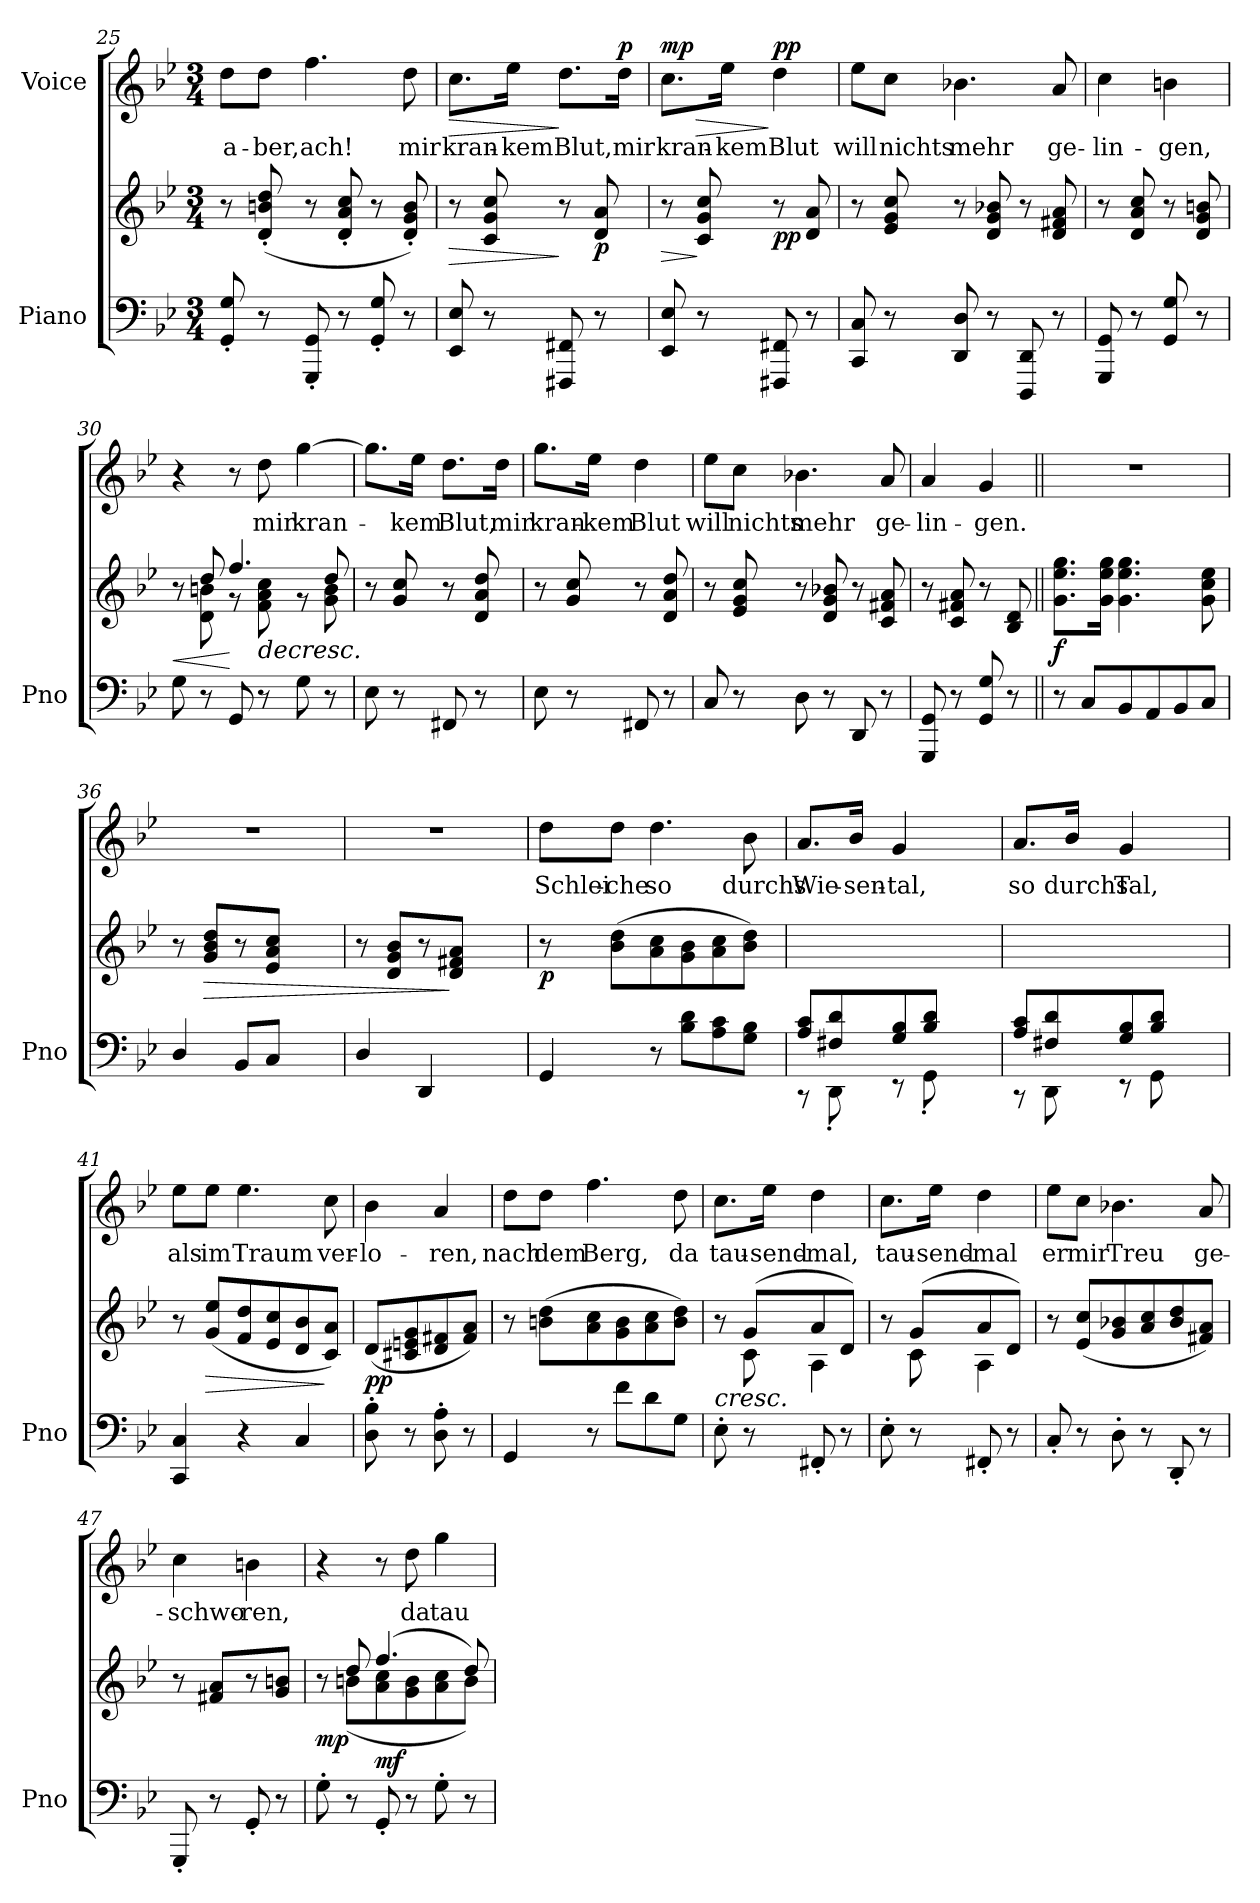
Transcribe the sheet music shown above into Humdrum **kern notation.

**kern	**kern	**dynam	**kern	**text	**dynam
*part2	*part2	*part2	*part1	*part1	*part1
*staff3	*staff2	*staff2/3	*staff1	*staff1	*staff1
*I"Piano	*	*	*I"Voice	*	*
*I'Pno	*	*	*	*	*
*clefF4	*clefG2	*	*clefG2	*	*
*k[b-e-]	*k[b-e-]	*	*k[b-e-]	*	*
*M3/4	*M3/4	*	*M3/4	*	*
=25	=25	=25	=25	=25	=25
!	!	!	!	!LO:LY:b	!
8GG/' 8G/'	8r	.	8dd\L	a-	.
!	!	!	!	!LO:LY:b	!
8r	(<8d/' 8bn/' 8dd/'	.	8dd\J	-ber,	.
!	!	!	!	!LO:LY:b	!
8GGG/' 8GG/'	8r	.	4.ff\	ach!	.
8r	8d/' 8a/' 8cc/'	.	.	.	.
8GG/' 8G/'	8r	.	.	.	.
!	!	!	!	!LO:LY:b	!
8r	8d/' 8g/' 8b/')	.	8dd\	mir	.
=26	=26	=26	=26	=26	=26
!	!	!LO:HP:b	!	!LO:LY:b	!LO:HP:b
8EE-/ 8E-/	8r	>	8.cc\L	kran-	>
8r	8c/ 8g/ 8cc/	.	.	.	.
!	!	!	!	!LO:LY:b	!
.	.	.	16ee-\Jk	-kem	.
!	!	!	!	!LO:LY:b	!
8FFF#X/ 8FF#X/	8r	]	8.dd\L	Blut,	]
!	!	!LO:DY:b	!	!	!
8r	8d/ 8a/	p	.	.	.
!	!	!	!	!LO:LY:b	!LO:DY:a
.	.	.	16dd\Jk	mir	p
!!LO:LB:g=z
=27	=27	=27	=27	=27	=27
!	!	!LO:HP:b	!	!LO:LY:b	!LO:HP:b
!	!	!	!	!	!LO:DY:n=1:a
8EE-/ 8E-/	8r	>	8.cc\L	kran-	> mp
8r	8c/ 8g/ 8cc/	]	.	.	.
!	!	!	!	!LO:LY:b	!
.	.	.	16ee-\Jk	-kem	.
!	!	!LO:DY:b	!	!LO:LY:b	!LO:DY:n=2:a
8FFF#X/ 8FF#X/	8r	pp	4dd\	Blut	] pp
8r	8d/ 8a/	.	.	.	.
=28	=28	=28	=28	=28	=28
!	!	!	!	!LO:LY:b	!
8CC/ 8C/	8r	.	8ee-\L	will	.
!	!	!	!	!LO:LY:b	!
8r	8e-/ 8g/ 8cc/	.	8cc\J	nichts	.
!	!	!	!	!LO:LY:b	!
8DD/ 8D/	8r	.	4.b-X\	mehr	.
8r	8d/ 8g/ 8b-X/	.	.	.	.
8DDD/ 8DD/	8r	.	.	.	.
!	!	!	!	!LO:LY:b	!
8r	8d/ 8f#X/ 8a/	.	8a/	ge-	.
=29	=29	=29	=29	=29	=29
!	!	!	!	!LO:LY:b	!
8GGG/ 8GG/	8r	.	4cc\	-lin-	.
8r	8d/ 8a/ 8cc/	.	.	.	.
!	!	!	!	!LO:LY:b	!
8GG/ 8G/	8r	.	4bn\	-gen,	.
8r	8d/ 8g/ 8bn/	.	.	.	.
=30	=30	=30	=30	=30	=30
!	!	!LO:HP:b	!	!	!
*	*^	*	*	*	*
8G\	8r	8ryy	<	4r	.	.
8r	8dd/	8d\ 8bn\	.	.	.	.
8GG/	4.ff/	8r	[	8r	.	.
!	!	!	!LO:HP:b	!	!LO:LY:b	!
8r	.	8f\ 8a\ 8cc\	>	8dd\	mir	.
!	!	!	!	!	!LO:LY:b	!
8G\	.	8r	.	[4gg\	kran-	.
8r	8dd/	8g\ 8b\	.	.	.	.
*	*v	*v	*	*	*	*
!!LO:LB:g=z
=31	=31	=31	=31	=31	=31
8E-\	8r	.	8.gg\L]	.	.
8r	8g/ 8cc/	.	.	.	.
!	!	!	!	!LO:LY:b	!
.	.	.	16ee-\Jk	-kem	.
!	!	!	!	!LO:LY:b	!
8FF#X/	8r	.	8.dd\L	Blut,	.
8r	8d/ 8a/ 8dd/	.	.	.	.
!	!	!	!	!LO:LY:b	!
.	.	.	16dd\Jk	mir	.
=32	=32	=32	=32	=32	=32
!	!	!	!	!LO:LY:b	!
8E-\	8r	.	8.gg\L	kran-	.
8r	8g/ 8cc/	.	.	.	.
!	!	!	!	!LO:LY:b	!
.	.	.	16ee-\Jk	-kem	.
!	!	!	!	!LO:LY:b	!
8FF#X/	8r	.	4dd\	Blut	.
8r	8d/ 8a/ 8dd/	.	.	.	.
=33	=33	=33	=33	=33	=33
!	!	!	!	!LO:LY:b	!
8C/	8r	.	8ee-\L	will	.
!	!	!	!	!LO:LY:b	!
8r	8e-/ 8g/ 8cc/	.	8cc\J	nichts	.
!	!	!	!	!LO:LY:b	!
8D\	8r	.	4.b-X\	mehr	.
8r	8d/ 8g/ 8b-X/	.	.	.	.
8DD/	8r	.	.	.	.
!	!	!	!	!LO:LY:b	!
8r	8c/ 8f#X/ 8a/	.	8a/	ge-	.
=34	=34	=34	=34	=34	=34
!	!	!	!	!LO:LY:b	!
8GGG/ 8GG/	8r	.	4a/	-lin-	.
8r	8c/ 8f#X/ 8a/	.	.	.	.
!	!	!	!	!LO:LY:b	!
8GG/ 8G/	8r	.	4g/	-gen.	.
8r	8B-/ 8d/	.	.	.	.
!!LO:PB:g=z
=35||	=35||	=35||	=35||	=35||	=35||
!	!	!LO:DY:b	!	!	!
8r	8.g\ 8.ee-\ 8.gg\L	f	2.r	.	.
8C/L	.	.	.	.	.
.	16g\ 16ee-\ 16gg\Jk	.	.	.	.
8BB-/	4.g\ 4.ee-\ 4.gg\	.	.	.	.
8AA/	.	.	.	.	.
8BB-/	.	.	.	.	.
8C/J	8g\ 8cc\ 8ee-\	.	.	.	.
=36	=36	=36	=36	=36	=36
4D/	8r	.	2.r	.	.
!	!	!LO:HP:b	!	!	!
.	8g/ 8b-/ 8dd/L	>	.	.	.
8BB-/L	8r	.	.	.	.
8C/J	8e-/ 8a/ 8cc/J	.	.	.	.
4ryy	4ryy	.	.	.	.
=37	=37	=37	=37	=37	=37
4D/	8r	.	2.r	.	.
.	8d/ 8g/ 8b-/L	.	.	.	.
4DD/	8r	.	.	.	.
.	8d/ 8f#X/ 8a/J	]	.	.	.
4ryy	4ryy	.	.	.	.
=38	=38	=38	=38	=38	=38
!	!	!LO:DY:b	!	!LO:LY:b	!
4GG/	8r	p	8dd\L	Schlei-	.
!	!	!	!	!LO:LY:b	!
.	(>8b-\ 8dd\L	.	8dd\J	-che	.
!	!	!	!	!LO:LY:b	!
8r	8a\ 8cc\	.	4.dd\	so	.
8B-\ 8d\L	8g\ 8b-\	.	.	.	.
8A\ 8c\	8a\ 8cc\	.	.	.	.
!	!	!	!	!LO:LY:b	!
8G\ 8B-\J	8b-\ 8dd\J)	.	8b-\	durchs	.
=39	=39	=39	=39	=39	=39
*^	*	*	*	*	*
!	!	!	!	!	!LO:LY:b	!
8A/ 8c/L	8r	2.ryy	.	8.a/L	Wie-	.
8F#X/ 8d/	8DD'\	.	.	.	.	.
!	!	!	!	!	!LO:LY:b	!
.	.	.	.	16b-/Jk	-sen-	.
!	!	!	!	!	!LO:LY:b	!
8G/ 8B-/	8r	.	.	4g/	-tal,	.
8B-/ 8d/J	8GG'\	.	.	.	.	.
4ryy	4ryy	.	.	4ryy	.	.
!!LO:LB:g=z
=40	=40	=40	=40	=40	=40	=40
!	!	!	!	!	!LO:LY:b	!
8A/ 8c/L	8r	2.ryy	.	8.a/L	so	.
8F#X/ 8d/	8DD\	.	.	.	.	.
!	!	!	!	!	!LO:LY:b	!
.	.	.	.	16b-/Jk	durchs	.
!	!	!	!	!	!LO:LY:b	!
8G/ 8B-/	8r	.	.	4g/	Tal,	.
8B-/ 8d/J	8GG\	.	.	.	.	.
4ryy	4ryy	.	.	4ryy	.	.
=41	=41	=41	=41	=41	=41	=41
!	!	!	!	!	!LO:LY:b	!
*v	*v	*	*	*	*	*
4CC/ 4C/	8r	.	8ee-\L	als	.
!	!	!LO:HP:b	!	!LO:LY:b	!
.	(<8g/ 8ee-/L	>	8ee-\J	im	.
!	!	!	!	!LO:LY:b	!
4r	8f/ 8dd/	.	4.ee-\	Traum	.
.	8e-/ 8cc/	.	.	.	.
4C/	8d/ 8b-/	.	.	.	.
!	!	!	!	!LO:LY:b	!
.	8c/ 8a/J)	]	8cc\	ver-	.
=42	=42	=42	=42	=42	=42
!	!	!LO:DY:b	!	!LO:LY:b	!
8D\' 8B-\'	(<8d/L	pp	4b-\	-lo-	.
8r	8c#X/ 8en/ 8g/	.	.	.	.
!	!	!	!	!LO:LY:b	!
8D\' 8A\'	8d/ 8f#X/	.	4a/	-ren,	.
8r	8f#/ 8a/J)	.	.	.	.
=43	=43	=43	=43	=43	=43
!	!	!	!	!LO:LY:b	!
4GG/	8r	.	8dd\L	nach	.
!	!	!	!	!LO:LY:b	!
.	(>8bn\ 8dd\L	.	8dd\J	dem	.
!	!	!	!	!LO:LY:b	!
8r	8a\ 8cc\	.	4.ff\	Berg,	.
8f\L	8g\ 8b\	.	.	.	.
8d\	8a\ 8cc\	.	.	.	.
!	!	!	!	!LO:LY:b	!
8G\J	8b\ 8dd\J)	.	8dd\	da	.
!!LO:LB:g=z
=44	=44	=44	=44	=44	=44
*	*^	*	*	*	*
!	!LO:TX:b:i:t=cresc.	!	!	!	!	!
!	!	!	!	!	!LO:LY:b	!
8E-'\	8r	8ryy	.	8.cc\L	tau-	.
8r	(>8g/L	8c\	.	.	.	.
!	!	!	!	!	!LO:LY:b	!
.	.	.	.	16ee-\Jk	-send-	.
!	!	!	!	!	!LO:LY:b	!
8FF#X'/	8a/	4A\	.	4dd\	-mal,	.
8r	8d/J)	.	.	.	.	.
=45	=45	=45	=45	=45	=45	=45
!	!	!	!	!	!LO:LY:b	!
8E-'\	8r	8ryy	.	8.cc\L	tau-	.
8r	(>8g/L	8c\	.	.	.	.
!	!	!	!	!	!LO:LY:b	!
.	.	.	.	16ee-\Jk	-send-	.
!	!	!	!	!	!LO:LY:b	!
8FF#X'/	8a/	4A\	.	4dd\	-mal	.
8r	8d/J)	.	.	.	.	.
*	*v	*v	*	*	*	*
=46	=46	=46	=46	=46	=46
!	!	!	!	!LO:LY:b	!
8C'/	8r	.	8ee-\L	er	.
!	!	!	!	!LO:LY:b	!
8r	(<8e-/ 8cc/L	.	8cc\J	mir	.
!	!	!	!	!LO:LY:b	!
8D'\	8g/ 8b-X/	.	4.b-X\	Treu	.
8r	8a/ 8cc/	.	.	.	.
8DD'/	8b-/ 8dd/	.	.	.	.
!	!	!	!	!LO:LY:b	!
8r	8f#X/ 8a/J)	.	8a/	ge-	.
=47	=47	=47	=47	=47	=47
!	!	!	!	!LO:LY:b	!
8GGG'/	8r	.	4cc\	-schwo-	.
8r	8f#X/ 8a/L	.	.	.	.
!	!	!	!	!LO:LY:b	!
8GG'/	8r	.	4bn\	-ren,	.
8r	8g/ 8bn/J	.	.	.	.
!!LO:LB:g=z
=48	=48	=48	=48	=48	=48
*	*^	*	*	*	*
!	!	!	!LO:DY:b	!	!	!
8G'\	8r	8ryy	mp	4r	.	.
8r	8dd/	(<8bn\L	.	.	.	.
!	!	!	!LO:DY:b	!	!	!
8GG'/	(>4.ff/	8a\ 8cc\	mf	8r	.	.
!	!	!	!	!	!LO:LY:b	!
8r	.	8g\ 8b\	]	8dd\	da	.
!	!	!	!	!	!LO:LY:b	!
8G'\	.	8a\ 8cc\	.	4gg\	tau-	.
8r	8dd/)	8b\J)	.	.	.	.
*	*v	*v	*	*	*	*
=	=	=	=	=	=
*-	*-	*-	*-	*-	*-
